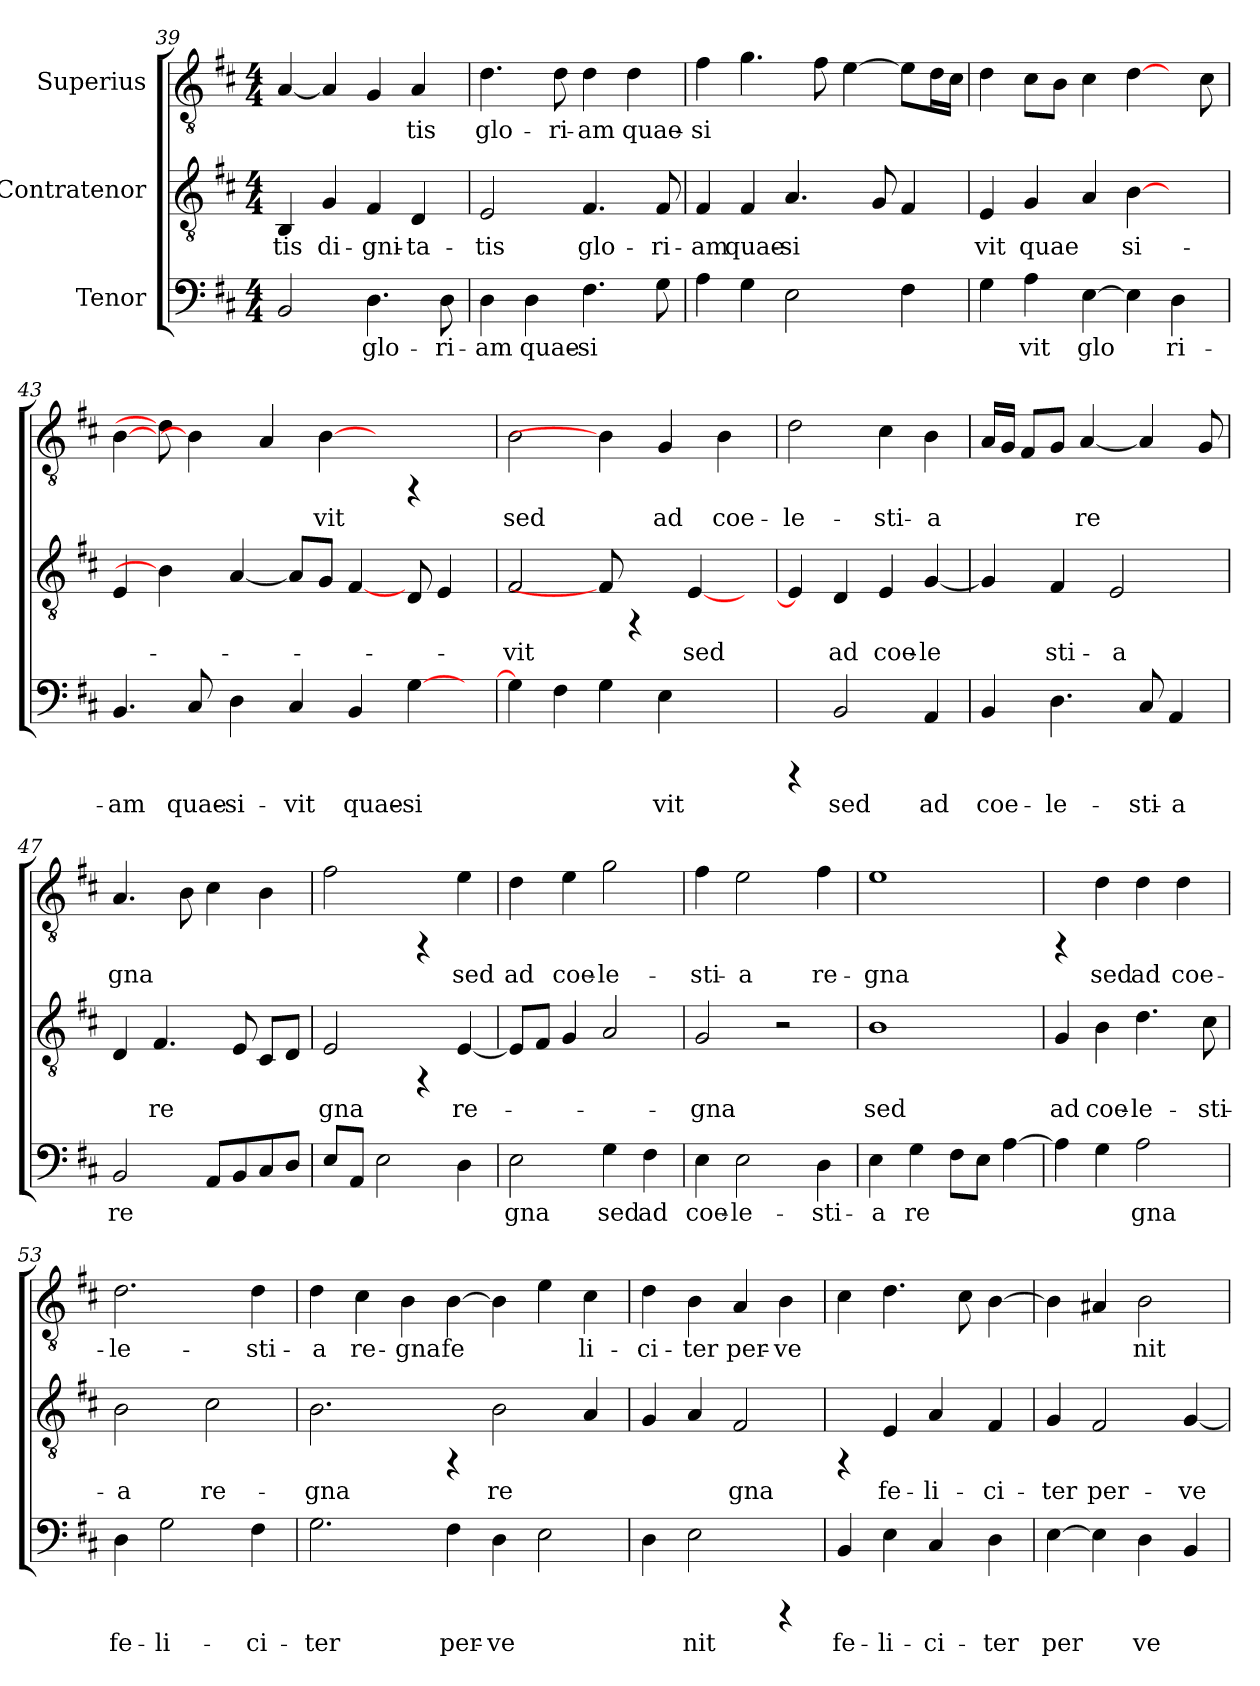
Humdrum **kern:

**kern	**text	**kern	**text	**kern	**text
*part3	*part3	*part2	*part2	*part1	*part1
*staff3	*staff3	*staff2	*staff2	*staff1	*staff1
*I"Tenor	*	*I"Contratenor	*	*I"Superius	*
*clefF4	*	*clefGv2	*	*clefGv2	*
*k[f#c#]	*	*k[f#c#]	*	*k[f#c#]	*
*D:	*	*D:	*	*D:	*
*M4/4	*	*M4/4	*	*M4/4	*
=39	=39	=39	=39	=39	=39
!	!LO:LY:b:cj	!	!LO:LY:b:cj	!	!LO:LY:b:cj
2BB/	.	4BB/	-tis	[<4A/	-
!	!	!	!LO:LY:b:cj	!	!LO:LY:b:cj
.	.	4G/	di-	4A/]	.
!	!LO:LY:b:cj	!	!LO:LY:b:cj	!	!LO:LY:b:cj
4.D\	glo-	4F#/	-gni-	4G/	.
!	!	!	!LO:LY:b:cj	!	!LO:LY:b:cj
.	.	4D/	-ta-	4A/	tis
!	!LO:LY:b:cj	!	!	!	!
8D\	-ri-	.	.	.	.
!!LO:LB:g=z
=40	=40	=40	=40	=40	=40
!	!LO:LY:b:cj	!	!LO:LY:b:cj	!	!LO:LY:b:cj
4D\	-am	2E/	-tis	4.d\	glo-
!	!LO:LY:b:cj	!	!	!	!
4D\	quae-	.	.	.	.
!	!	!	!	!	!LO:LY:b:cj
.	.	.	.	8d\	-ri-
!	!LO:LY:b:cj	!	!LO:LY:b:cj	!	!LO:LY:b:cj
4.F#\	-si-	4.F#/	glo-	4d\	-am
!	!	!	!	!	!LO:LY:b:cj
.	.	.	.	4d\	quae-
!	!LO:LY:b:cj	!	!LO:LY:b:cj	!	!
8G\	--	8F#/	-ri-	.	.
!!LO:LB:g=z
=41	=41	=41	=41	=41	=41
!	!	!	!LO:LY:b:cj	!	!LO:LY:b:cj
4A\	.	4F#/	-am	4f#\	-si-
!	!	!	!LO:LY:b:cj	!	!
4G\	.	4F#/	quae-	4.g\	.
!	!	!	!LO:LY:b:cj	!	!
2E\	.	4.A/	-si-	.	.
.	.	.	.	8f#\	.
.	.	.	.	[>4e\	.
!	!	!	!LO:LY:b:cj	!	!
.	.	8G/	--	.	.
!	!	!	!LO:LY:b:cj	!	!
4F#\	.	4F#/	--	8e\L]	.
.	.	.	.	16d\	.
.	.	.	.	16c#\J	.
=42	=42	=42	=42	=42	=42
!	!	!	!LO:LY:b:cj	!	!
4G\	.	4E/	-vit	4d\	.
!	!LO:LY:b:cj	!	!LO:LY:b:cj	!	!
4A\	-vit	4G/	quae-	8c#\L	.
.	.	.	.	8B\J	.
!	!LO:LY:b:cj	!	!LO:LY:b:cj	!	!
[>4E\	glo-	4A/	-	4c#\	.
!	!LO:LY:b:cj	!	!LO:LY:b:cj	!	!
4E\]	-	[4B\	si-	[4d\	.
!	!LO:LY:b:cj	!	!	!	!
4D\	ri-	4ryy	.	8ryy	.
.	.	.	.	8c#\	.
=43	=43	=43	=43	=43	=43
!	!LO:LY:b:cj	!	!	!	!
4.BB/	-am	4E/	.	[>4B\	.
.	.	4B\]	.	8d\]	.
!	!LO:LY:b:cj	!	!	!	!
8C#/	quae-	.	.	4B\]	.
!	!LO:LY:b:cj	!	!	!	!
4D\	-si-	[<4A/	.	.	.
!	!	!	!	!	!LO:LY:b:cj
.	.	.	.	4A/	-
!	!LO:LY:b:cj	!	!	!	!
4C#/	-vit	8A/L]	.	.	.
!	!	!	!	!	!LO:LY:b:cj
.	.	8G/J	.	[4B\	vit
!	!LO:LY:b:cj	!	!	!	!
4BB/	quae-	[4F#/	.	.	.
.	.	.	.	8ryy	.
!	!LO:LY:b:cj	!	!	!	!
[>4G\	-si-	8D/	.	4rFF	.
.	.	4E/	.	.	.
8ryy	.	.	.	8ryy	.
=44	=44	=44	=44	=44	=44
!	!LO:LY:b:cj	!	!LO:LY:b:cj	!	!LO:LY:b:cj
4G\]	-	2F#/	-vit	2B\	sed
!	!LO:LY:b:cj	!	!	!	!
4F#\	.	.	.	.	.
!	!LO:LY:b:cj	!	!	!	!
4G\	.	8F#/]	.	4B\]	.
.	.	4rFF	.	.	.
!	!LO:LY:b:cj	!	!	!	!LO:LY:b:cj
4E\	vit	.	.	4G/	ad
!	!	!	!LO:LY:b:cj	!	!
.	.	[<4E/	sed	.	.
!	!	!	!	!	!LO:LY:b:cj
4ryy	.	.	.	4B\	coe-
.	.	8ryy	.	.	.
!!LO:LB:g=z
=45	=45	=45	=45	=45	=45
!	!	!	!LO:LY:b:cj	!	!LO:LY:b:cj
4rCCC	.	4E/]	.	2d\	-le-
!	!LO:LY:b:cj	!	!LO:LY:b:cj	!	!
2BB/	sed	4D/	ad	.	.
!	!	!	!LO:LY:b:cj	!	!LO:LY:b:cj
.	.	4E/	coe-	4c#\	-sti-
!	!LO:LY:b:cj	!	!LO:LY:b:cj	!	!LO:LY:b:cj
4AA/	ad	[<4G/	-le-	4B\	-a
=46	=46	=46	=46	=46	=46
!	!LO:LY:b:cj	!	!LO:LY:b:cj	!	!LO:LY:b:cj
4BB/	coe-	4G/]	-	16A/L	.
!	!	!	!	!	!LO:LY:b:cj
.	.	.	.	16G/J	.
!	!	!	!	!	!LO:LY:b:cj
.	.	.	.	8F#/L	.
!	!LO:LY:b:cj	!	!LO:LY:b:cj	!	!LO:LY:b:cj
4.D\	-le-	4F#/	sti-	8G/J	.
!	!	!	!	!	!LO:LY:b:cj
.	.	.	.	[<4A/	re-
!	!	!	!LO:LY:b:cj	!	!
.	.	2E/	-a	.	.
!	!LO:LY:b:cj	!	!	!	!LO:LY:b:cj
8C#/	-sti-	.	.	4A/]	--
!	!LO:LY:b:cj	!	!	!	!
4AA/	-a	.	.	.	.
!	!	!	!	!	!LO:LY:b:cj
.	.	.	.	8G/	--
=47	=47	=47	=47	=47	=47
!	!LO:LY:b:cj	!	!LO:LY:b:cj	!	!LO:LY:b:cj
2BB/	re-	4D/	.	4.A/	-gna
!	!	!	!LO:LY:b:cj	!	!
.	.	4.F#/	re-	.	.
!	!	!	!	!	!LO:LY:b:cj
.	.	.	.	8B\	.
!	!LO:LY:b:cj	!	!	!	!LO:LY:b:cj
8AA/L	--	.	.	4c#\	.
!	!LO:LY:b:cj	!	!LO:LY:b:cj	!	!
8BB/	--	8E/	--	.	.
!	!LO:LY:b:cj	!	!LO:LY:b:cj	!	!LO:LY:b:cj
8C#/	--	8C#/L	--	4B\	.
!	!LO:LY:b:cj	!	!LO:LY:b:cj	!	!
8D/J	--	8D/J	--	.	.
=48	=48	=48	=48	=48	=48
!	!	!	!LO:LY:b:cj	!	!LO:LY:b:cj
8E/L	.	2E/	-gna	2f#\	.
8AA/J	.	.	.	.	.
2E\	.	.	.	.	.
.	.	4rFF	.	4rFF	.
!	!	!	!LO:LY:b:cj	!	!LO:LY:b:cj
4D\	.	[<4E/	re-	4e\	sed
=49	=49	=49	=49	=49	=49
!	!LO:LY:b:cj	!	!	!	!LO:LY:b:cj
2E\	-gna	8E/L]	.	4d\	ad
.	.	8F#/J	.	.	.
!	!	!	!	!	!LO:LY:b:cj
.	.	4G/	.	4e\	coe-
!	!LO:LY:b:cj	!	!	!	!LO:LY:b:cj
4G\	sed	2A/	.	2g\	-le-
!	!LO:LY:b:cj	!	!	!	!
4F#\	ad	.	.	.	.
!!LO:LB:g=z
=50	=50	=50	=50	=50	=50
!	!LO:LY:b:cj	!	!LO:LY:b:cj	!	!LO:LY:b:cj
4E\	coe-	2G/	-gna	4f#\	-sti-
!	!LO:LY:b:cj	!	!	!	!LO:LY:b:cj
2E\	-le-	.	.	2e\	-a
.	.	2r	.	.	.
!	!LO:LY:b:cj	!	!	!	!LO:LY:b:cj
4D\	-sti-	.	.	4f#\	re-
=51	=51	=51	=51	=51	=51
!	!LO:LY:b:cj	!	!LO:LY:b:cj	!	!LO:LY:b:cj
4E\	-a	1B	sed	1e	-gna
!	!LO:LY:b:cj	!	!	!	!
4G\	re-	.	.	.	.
!	!LO:LY:b:cj	!	!	!	!
8F#\L	--	.	.	.	.
!	!LO:LY:b:cj	!	!	!	!
8E\J	--	.	.	.	.
!	!LO:LY:b:cj	!	!	!	!
[>4A\	--	.	.	.	.
=52	=52	=52	=52	=52	=52
!	!LO:LY:b:cj	!	!LO:LY:b:cj	!	!
4A\]	-	4G/	ad	4rFF	.
!	!LO:LY:b:cj	!	!LO:LY:b:cj	!	!LO:LY:b:cj
4G\	.	4B\	coe-	4d\	sed
!	!LO:LY:b:cj	!	!LO:LY:b:cj	!	!LO:LY:b:cj
2A\	gna	4.d\	-le-	4d\	ad
!	!	!	!	!	!LO:LY:b:cj
.	.	.	.	4d\	coe-
!	!	!	!LO:LY:b:cj	!	!
.	.	8c#\	-sti-	.	.
!!LO:PB:g=z
=53	=53	=53	=53	=53	=53
!	!LO:LY:b:cj	!	!LO:LY:b:cj	!	!LO:LY:b:cj
4D\	fe-	2B\	-a	2.d\	-le-
!	!LO:LY:b:cj	!	!	!	!
2G\	-li-	.	.	.	.
!	!	!	!LO:LY:b:cj	!	!
.	.	2c#\	re-	.	.
!	!LO:LY:b:cj	!	!	!	!LO:LY:b:cj
4F#\	-ci-	.	.	4d\	-sti-
=54	=54	=54	=54	=54	=54
!	!LO:LY:b:cj	!	!LO:LY:b:cj	!	!LO:LY:b:cj
2.G\	-ter	2.B\	-gna	4d\	-a
!	!	!	!	!	!LO:LY:b:cj
.	.	.	.	4c#\	re-
!	!	!	!	!	!LO:LY:b:cj
.	.	.	.	4B\	-gna
!	!LO:LY:b:cj	!	!	!	!LO:LY:b:cj
4F#\	per-	4rFF	.	[>4B\	fe-
!	!LO:LY:b:cj	!	!LO:LY:b:cj	!	!LO:LY:b:cj
4D\	-ve-	2B\	re-	4B\]	-
!	!LO:LY:b:cj	!	!	!	!LO:LY:b:cj
2E\	--	.	.	4e\	.
!	!	!	!LO:LY:b:cj	!	!LO:LY:b:cj
.	.	4A/	--	4c#\	li-
=55	=55	=55	=55	=55	=55
!	!LO:LY:b:cj	!	!LO:LY:b:cj	!	!LO:LY:b:cj
4D\	-	4G/	-	4d\	-ci-
!	!LO:LY:b:cj	!	!LO:LY:b:cj	!	!LO:LY:b:cj
2E\	nit	4A/	.	4B\	-ter
!	!	!	!LO:LY:b:cj	!	!LO:LY:b:cj
.	.	2F#/	gna	4A/	per-
!	!	!	!	!	!LO:LY:b:cj
4rCCC	.	.	.	4B\	-ve-
!!LO:LB:g=z
=56	=56	=56	=56	=56	=56
!	!LO:LY:b:cj	!	!	!	!
4BB/	fe-	4rFF	.	4c#\	.
!	!LO:LY:b:cj	!	!LO:LY:b:cj	!	!
4E\	-li-	4E/	fe-	4.d\	.
!	!LO:LY:b:cj	!	!LO:LY:b:cj	!	!
4C#/	-ci-	4A/	-li-	.	.
.	.	.	.	8c#\	.
!	!LO:LY:b:cj	!	!LO:LY:b:cj	!	!
4D\	-ter	4F#/	-ci-	[>4B\	.
=57	=57	=57	=57	=57	=57
!	!LO:LY:b:cj	!	!LO:LY:b:cj	!	!LO:LY:b:cj
[>4E\	per-	4G/	-ter	4B\]	-
!	!LO:LY:b:cj	!	!LO:LY:b:cj	!	!LO:LY:b:cj
4E\]	-	2F#/	per-	4A#X/	.
!	!LO:LY:b:cj	!	!	!	!LO:LY:b:cj
4D\	ve-	.	.	2B\	nit
!	!LO:LY:b:cj	!	!LO:LY:b:cj	!	!
4BB/	--	[<4G/	-ve-	.	.
=	=	=	=	=	=
*-	*-	*-	*-	*-	*-
